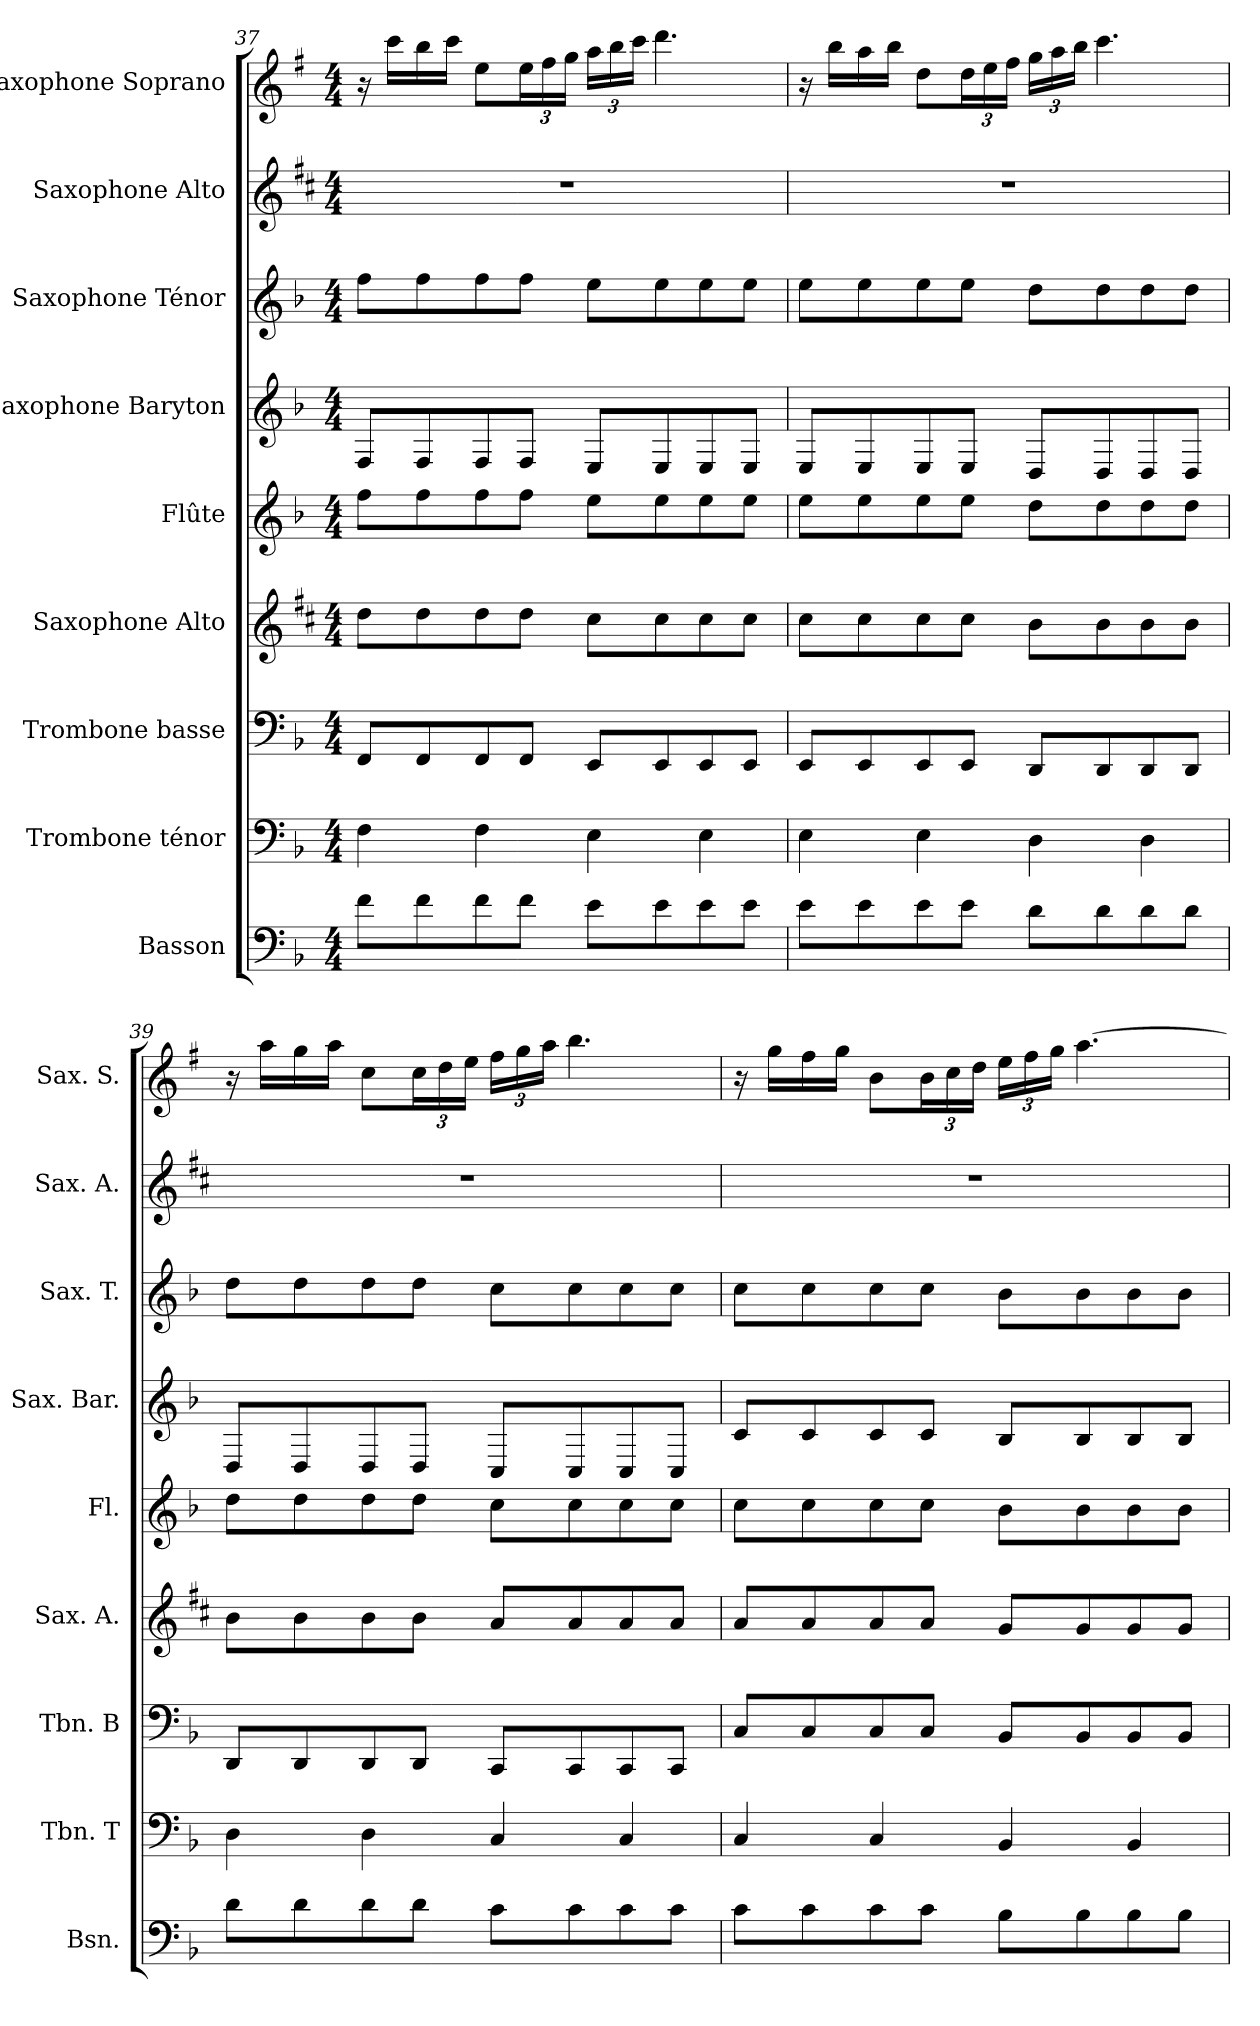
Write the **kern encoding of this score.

**kern	**kern	**kern	**kern	**kern	**kern	**kern	**kern	**kern
*part9	*part8	*part7	*part6	*part5	*part4	*part3	*part2	*part1
*staff9	*staff8	*staff7	*staff6	*staff5	*staff4	*staff3	*staff2	*staff1
*I"Basson	*I"Trombone ténor	*I"Trombone basse	*I"Saxophone Alto	*I"Flûte	*I"Saxophone Baryton	*I"Saxophone Ténor	*I"Saxophone Alto	*I"Saxophone Soprano
*I'Bsn.	*I'Tbn. T	*I'Tbn. B	*I'Sax. A.	*I'Fl.	*I'Sax. Bar.	*I'Sax. T.	*I'Sax. A.	*I'Sax. S.
*clefF4	*clefF4	*clefF4	*clefG2	*clefG2	*clefG2	*clefG2	*clefG2	*clefG2
*	*	*	*ITrd5c9	*	*ITrd12c21	*ITrd8c14	*ITrd5c9	*ITrd1c2
*k[b-]	*k[b-]	*k[b-]	*k[b-]	*k[b-]	*k[b-]	*k[b-]	*k[b-]	*k[b-]
*M4/4	*M4/4	*M4/4	*M4/4	*M4/4	*M4/4	*M4/4	*M4/4	*M4/4
=37	=37	=37	=37	=37	=37	=37	=37	=37
8f\L	4F\	8FF/L	8f\L	8ff\L	8FF/L	8f\L	1r	16r
.	.	.	.	.	.	.	.	16bb-\LL
8f\	.	8FF/	8f\	8ff\	8FF/	8f\	.	16aa\
.	.	.	.	.	.	.	.	16bb-\JJ
8f\	4F\	8FF/	8f\	8ff\	8FF/	8f\	.	8dd\L
*	*	*	*	*	*	*	*	*Xbrackettup
8f\J	.	8FF/J	8f\J	8ff\J	8FF/J	8f\J	.	24dd\L
.	.	.	.	.	.	.	.	24ee\
.	.	.	.	.	.	.	.	24ff\JJ
8e\L	4E\	8EE/L	8e\L	8ee\L	8EE/L	8e\L	.	24gg\LL
.	.	.	.	.	.	.	.	24aa\
.	.	.	.	.	.	.	.	24bb-\JJ
8e\	.	8EE/	8e\	8ee\	8EE/	8e\	.	4.ccc\
8e\	4E\	8EE/	8e\	8ee\	8EE/	8e\	.	.
8e\J	.	8EE/J	8e\J	8ee\J	8EE/J	8e\J	.	.
!!LO:PB:g=z
=38	=38	=38	=38	=38	=38	=38	=38	=38
8e\L	4E\	8EE/L	8e\L	8ee\L	8EE/L	8e\L	1r	16r
.	.	.	.	.	.	.	.	16aa\LL
8e\	.	8EE/	8e\	8ee\	8EE/	8e\	.	16gg\
.	.	.	.	.	.	.	.	16aa\JJ
8e\	4E\	8EE/	8e\	8ee\	8EE/	8e\	.	8cc\L
8e\J	.	8EE/J	8e\J	8ee\J	8EE/J	8e\J	.	24cc\L
.	.	.	.	.	.	.	.	24dd\
.	.	.	.	.	.	.	.	24ee\JJ
8d\L	4D\	8DD/L	8d\L	8dd\L	8DD/L	8d\L	.	24ff\LL
.	.	.	.	.	.	.	.	24gg\
.	.	.	.	.	.	.	.	24aa\JJ
8d\	.	8DD/	8d\	8dd\	8DD/	8d\	.	4.bb-\
8d\	4D\	8DD/	8d\	8dd\	8DD/	8d\	.	.
8d\J	.	8DD/J	8d\J	8dd\J	8DD/J	8d\J	.	.
=39	=39	=39	=39	=39	=39	=39	=39	=39
8d\L	4D\	8DD/L	8d\L	8dd\L	8DD/L	8d\L	1r	16r
.	.	.	.	.	.	.	.	16gg\LL
8d\	.	8DD/	8d\	8dd\	8DD/	8d\	.	16ff\
.	.	.	.	.	.	.	.	16gg\JJ
8d\	4D\	8DD/	8d\	8dd\	8DD/	8d\	.	8b-\L
8d\J	.	8DD/J	8d\J	8dd\J	8DD/J	8d\J	.	24b-\L
.	.	.	.	.	.	.	.	24cc\
.	.	.	.	.	.	.	.	24dd\JJ
8c\L	4C/	8CC/L	8c/L	8cc\L	8CC/L	8c\L	.	24ee\LL
.	.	.	.	.	.	.	.	24ff\
.	.	.	.	.	.	.	.	24gg\JJ
8c\	.	8CC/	8c/	8cc\	8CC/	8c\	.	4.aa\
8c\	4C/	8CC/	8c/	8cc\	8CC/	8c\	.	.
8c\J	.	8CC/J	8c/J	8cc\J	8CC/J	8c\J	.	.
!!LO:PB:g=z
=40	=40	=40	=40	=40	=40	=40	=40	=40
8c\L	4C/	8C/L	8c/L	8cc\L	8C/L	8c\L	1r	16r
.	.	.	.	.	.	.	.	16ff\LL
8c\	.	8C/	8c/	8cc\	8C/	8c\	.	16ee\
.	.	.	.	.	.	.	.	16ff\JJ
8c\	4C/	8C/	8c/	8cc\	8C/	8c\	.	8a\L
8c\J	.	8C/J	8c/J	8cc\J	8C/J	8c\J	.	24a\L
.	.	.	.	.	.	.	.	24b-\
.	.	.	.	.	.	.	.	24cc\JJ
8B-\L	4BB-/	8BB-/L	8B-/L	8b-\L	8BB-/L	8B-\L	.	24dd\LL
.	.	.	.	.	.	.	.	24ee\
.	.	.	.	.	.	.	.	24ff\JJ
8B-\	.	8BB-/	8B-/	8b-\	8BB-/	8B-\	.	[4.gg\
8B-\	4BB-/	8BB-/	8B-/	8b-\	8BB-/	8B-\	.	.
8B-\J	.	8BB-/J	8B-/J	8b-\J	8BB-/J	8B-\J	.	.
=	=	=	=	=	=	=	=	=
*-	*-	*-	*-	*-	*-	*-	*-	*-
